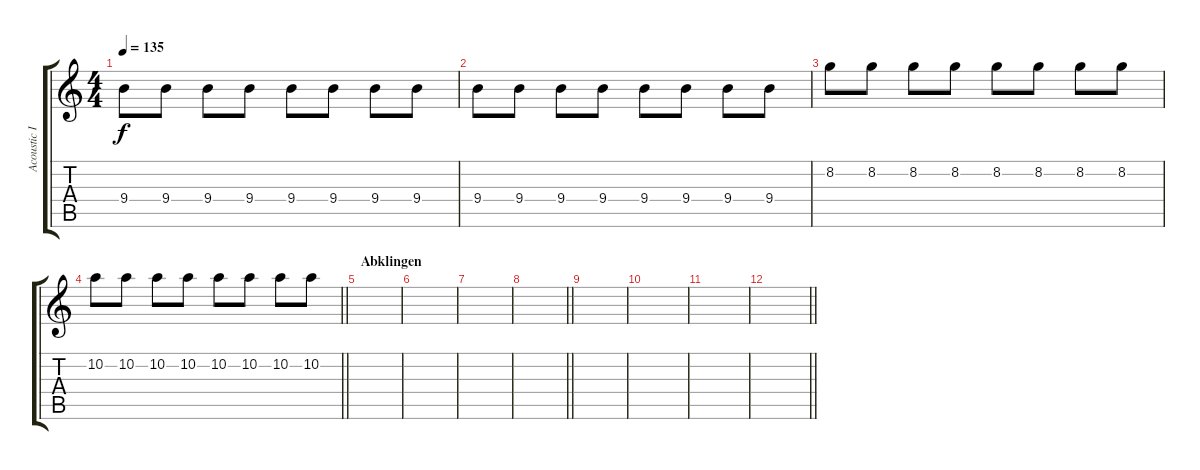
\track ("Acoustic I" "Acoustic I") {instrument distortionguitar}
\staff {score tabs}
\tuning (E4 B3 G3 D3 A2 E2) {hide}
\ts (4 4)
\tempo 135
\clef g2
\ks c
9.4.8{dy f} 9.4.8 9.4.8 9.4.8 9.4.8 9.4.8 9.4.8 9.4.8 |
9.4.8 9.4.8 9.4.8 9.4.8 9.4.8 9.4.8 9.4.8 9.4.8 |
8.2.8 8.2.8 8.2.8 8.2.8 8.2.8 8.2.8 8.2.8 8.2.8 |
\barLineRight lightlight
10.2.8 10.2.8 10.2.8 10.2.8 10.2.8 10.2.8 10.2.8 10.2.8 |
\section ("" "Abklingen")
|
|
|
\barLineRight lightlight
|
|
|
|
\barLineRight lightlight
